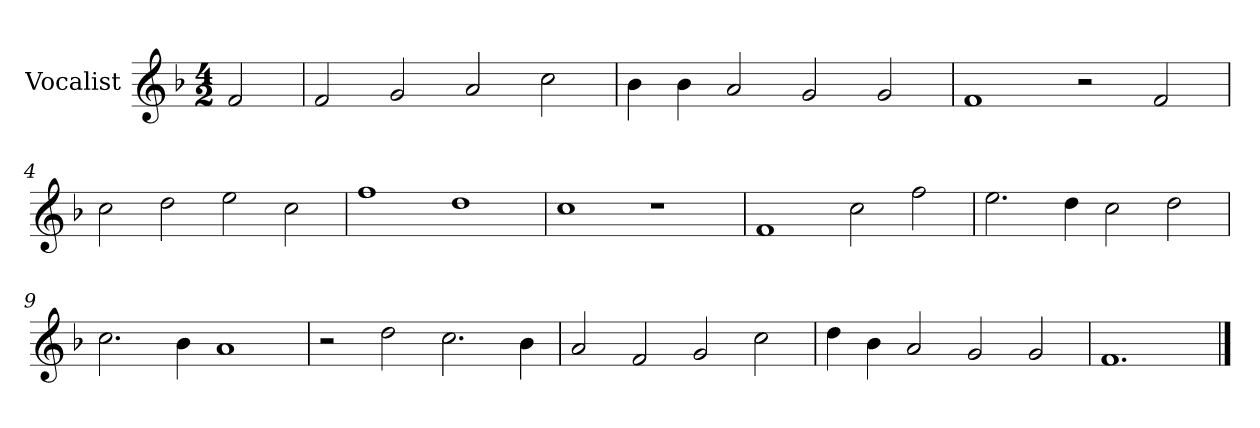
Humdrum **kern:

**kern
*part1
*staff1
*I"Vocalist
*k[b-]
*F:
*M4/2
=
2f
=1
2f
2g
2a
2cc
=2
4b-
4b-
2a
2g
2g
=3
1f
2r
2f
=4
2cc
2dd
2ee
2cc
=5
1ff
1dd
=6
1cc
1r
=7
1f
2cc
2ff
=8
2.ee
4dd
2cc
2dd
=9
2.cc
4b-
1a
=10
2r
2dd
2.cc
4b-
=11
2a
2f
2g
2cc
=12
4dd
4b-
2a
2g
2g
=13
1.f
==
*-
